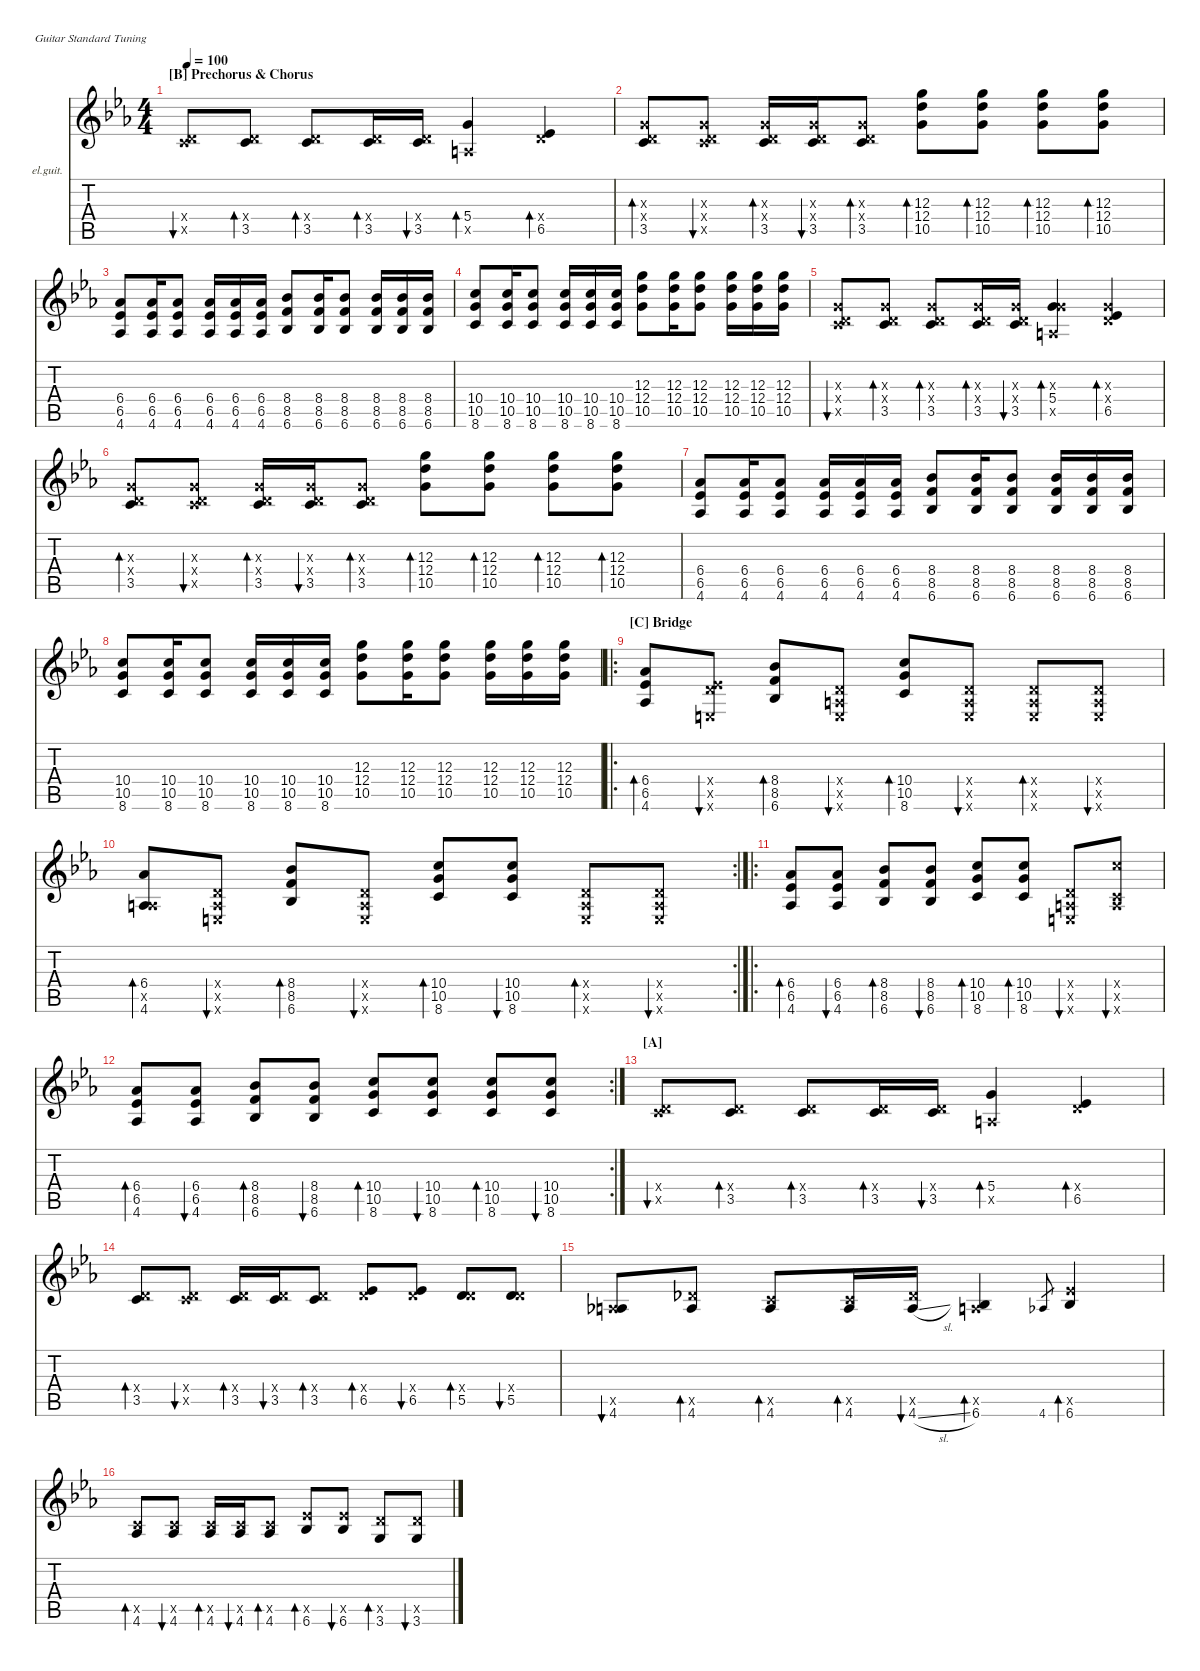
\defaultSystemsLayout 4
\hideDynamics
\bracketExtendMode nobrackets
\multiBarRest
\firstSystemTrackNameOrientation horizontal
\otherSystemsTrackNameOrientation horizontal
\track ("guitar" "el.guit.") {instrument electricguitarclean}
\staff {score tabs}
\tuning (E4 B3 G3 D3 A2 E2)
\ts (4 4)
\section ("B" "Prechorus & Chorus ")
\tempo 100
\clef g2
\ks cminor
(3.5{x} 0.4{x}).8{bu 30 dy mf} (3.5 0.4{x}).8{bd 30} (3.5 0.4{x}).8{bd 30} (3.5 0.4{x}).16{bd 30} (3.5 0.4{x}).16{bu 30} (5.4 0.5{x}).4{bd 30} (6.5 0.4{x}).4{bd 30} |
(3.5 0.3{x} 0.4{x}).8{bd 30} (3.5{x} 0.4{x} 0.3{x}).8{bu 30} (3.5 0.4{x} 0.3{x}).16{bd 30} (3.5 0.3{x} 0.4{x}).16{bu 30} (3.5 0.4{x} 0.3{x}).8{bd 30} (10.5 12.3 12.4).8{bd 30} (10.5 12.3 12.4).8{bd 30} (10.5 12.3 12.4).8{bd 30} (10.5 12.3 12.4).8{bd 30} |
(4.6 6.5 6.4).8 (4.6 6.5 6.4).16 (4.6 6.5 6.4).8 (4.6 6.5 6.4).16 (4.6 6.5 6.4).16 (4.6 6.5 6.4).16 (6.6 8.5 8.4).8 (6.6 8.5 8.4).16 (6.6 8.5 8.4).8 (6.6 8.5 8.4).16 (6.6 8.5 8.4).16 (6.6 8.5 8.4).16 |
(8.6 10.5 10.4).8 (8.6 10.5 10.4).16 (8.6 10.5 10.4).8 (8.6 10.5 10.4).16 (8.6 10.5 10.4).16 (8.6 10.5 10.4).16 (10.5 12.4 12.3).8 (10.5 12.4 12.3).16 (10.5 12.4 12.3).8 (10.5 12.4 12.3).16 (10.5 12.4 12.3).16 (10.5 12.4 12.3).16 |
(0.3{x} 3.5{x} 0.4{x}).8{bu 30} (3.5 0.3{x} 0.4{x}).8{bd 30} (3.5 0.4{x} 0.3{x}).8{bd 30} (3.5 0.3{x} 0.4{x}).16{bd 30} (3.5 0.4{x} 0.3{x}).16{bu 30} (5.4 0.3{x} 0.5{x}).4{bd 30} (6.5 0.4{x} 0.3{x}).4{bd 30} |
(3.5 0.3{x} 0.4{x}).8{bd 30} (3.5{x} 0.4{x} 0.3{x}).8{bu 30} (3.5 0.4{x} 0.3{x}).16{bd 30} (3.5 0.3{x} 0.4{x}).16{bu 30} (3.5 0.4{x} 0.3{x}).8{bd 30} (10.5 12.3 12.4).8{bd 30} (10.5 12.3 12.4).8{bd 30} (10.5 12.3 12.4).8{bd 30} (10.5 12.3 12.4).8{bd 30} |
(4.6 6.5 6.4).8 (4.6 6.5 6.4).16 (4.6 6.5 6.4).8 (4.6 6.5 6.4).16 (4.6 6.5 6.4).16 (4.6 6.5 6.4).16 (6.6 8.5 8.4).8 (6.6 8.5 8.4).16 (6.6 8.5 8.4).8 (6.6 8.5 8.4).16 (6.6 8.5 8.4).16 (6.6 8.5 8.4).16 |
(8.6 10.5 10.4).8 (8.6 10.5 10.4).16 (8.6 10.5 10.4).8 (8.6 10.5 10.4).16 (8.6 10.5 10.4).16 (8.6 10.5 10.4).16 (10.5 12.4 12.3).8 (10.5 12.4 12.3).16 (10.5 12.4 12.3).8 (10.5 12.4 12.3).16 (10.5 12.4 12.3).16 (10.5 12.4 12.3).16 |
\ro
\section ("C" "Bridge")
(4.6 6.5 6.4).8{bd 30} (0.6{x} 6.5{x} 0.4{x}).8{bu 30} (6.6 8.5 8.4).8{bd 30} (0.4{x} 0.5{x} 0.6{x}).8{bu 30} (8.6 10.5 10.4).8{bd 30} (0.4{x} 0.5{x} 0.6{x}).8{bu 30} (0.6{x} 0.5{x} 0.4{x}).8{bd 30} (0.4{x} 0.5{x} 0.6{x}).8{bu 30} |
\rc 2
(4.6 0.5{x} 6.4).8{bd 30} (0.6{x} 0.5{x} 0.4{x}).8{bu 30} (6.6 8.5 8.4).8{bd 30} (0.4{x} 0.5{x} 0.6{x}).8{bu 30} (8.6 10.5 10.4).8{bd 30} (10.4 10.5 8.6).8{bu 30} (0.6{x} 0.5{x} 0.4{x}).8{bd 30} (0.4{x} 0.5{x} 0.6{x}).8{bu 30} |
\ro
(4.6 6.5 6.4).8{bd 30} (4.6 6.5 6.4).8{bu 30} (6.6 8.5 8.4).8{bd 30} (8.4 8.5 6.6).8{bu 30} (8.6 10.5 10.4).8{bd 30} (8.6 10.5 10.4).8{bd 30} (0.4{x} 0.5{x} 0.6{x}).8{bu 30} (10.4{x} 0.5{x} 8.6{x}).8{bu 30} |
\rc 2
(4.6 6.5 6.4).8{bd 30} (4.6 6.5 6.4).8{bu 30} (6.6 8.5 8.4).8{bd 30} (8.4 8.5 6.6).8{bu 30} (8.6 10.5 10.4).8{bd 30} (10.4 10.5 8.6).8{bu 30} (8.6 10.5 10.4).8{bd 30} (10.4 10.5 8.6).8{bu 30} |
\section ("A" "")
(3.5{x} 0.4{x}).8{bu 30} (3.5 0.4{x}).8{bd 30} (3.5 0.4{x}).8{bd 30} (3.5 0.4{x}).16{bd 30} (3.5 0.4{x}).16{bu 30} (5.4 0.5{x}).4{bd 30} (6.5 0.4{x}).4{bd 30} |
(3.5 0.4{x}).8{bd 30} (3.5{x} 0.4{x}).8{bu 30} (3.5 0.4{x}).16{bd 30} (3.5 0.4{x}).16{bu 30} (3.5 0.4{x}).8{bd 30} (6.5 0.4{x}).8{bd 30} (6.5 0.4{x}).8{bu 30} (5.5 0.4{x}).8{bd 30} (5.5 0.4{x}).8{bu 30} |
(0.5{x} 4.6).8{bu 30} (4.5{x} 4.6).8{bd 30} (3.5{x} 4.6).8{bd 30} (3.5{x} 4.6).16{bd 30} (4.5{x} 4.6{sl}).16{bu 30} (0.5{x} 6.6).4{bd 30} 4.6.8{gr} (6.5{x} 6.6).4{bd 30} |
(3.5{x} 4.6).8{bd 30} (3.5{x} 4.6).8{bu 30} (3.5{x} 4.6).16{bd 30} (3.5{x} 4.6).16{bu 30} (3.5{x} 4.6).8{bd 30} (6.5{x} 6.6).8{bd 30} (6.5{x} 6.6).8{bu 30} (5.5{x} 3.6).8{bd 30} (5.5{x} 3.6).8{bu 30}
